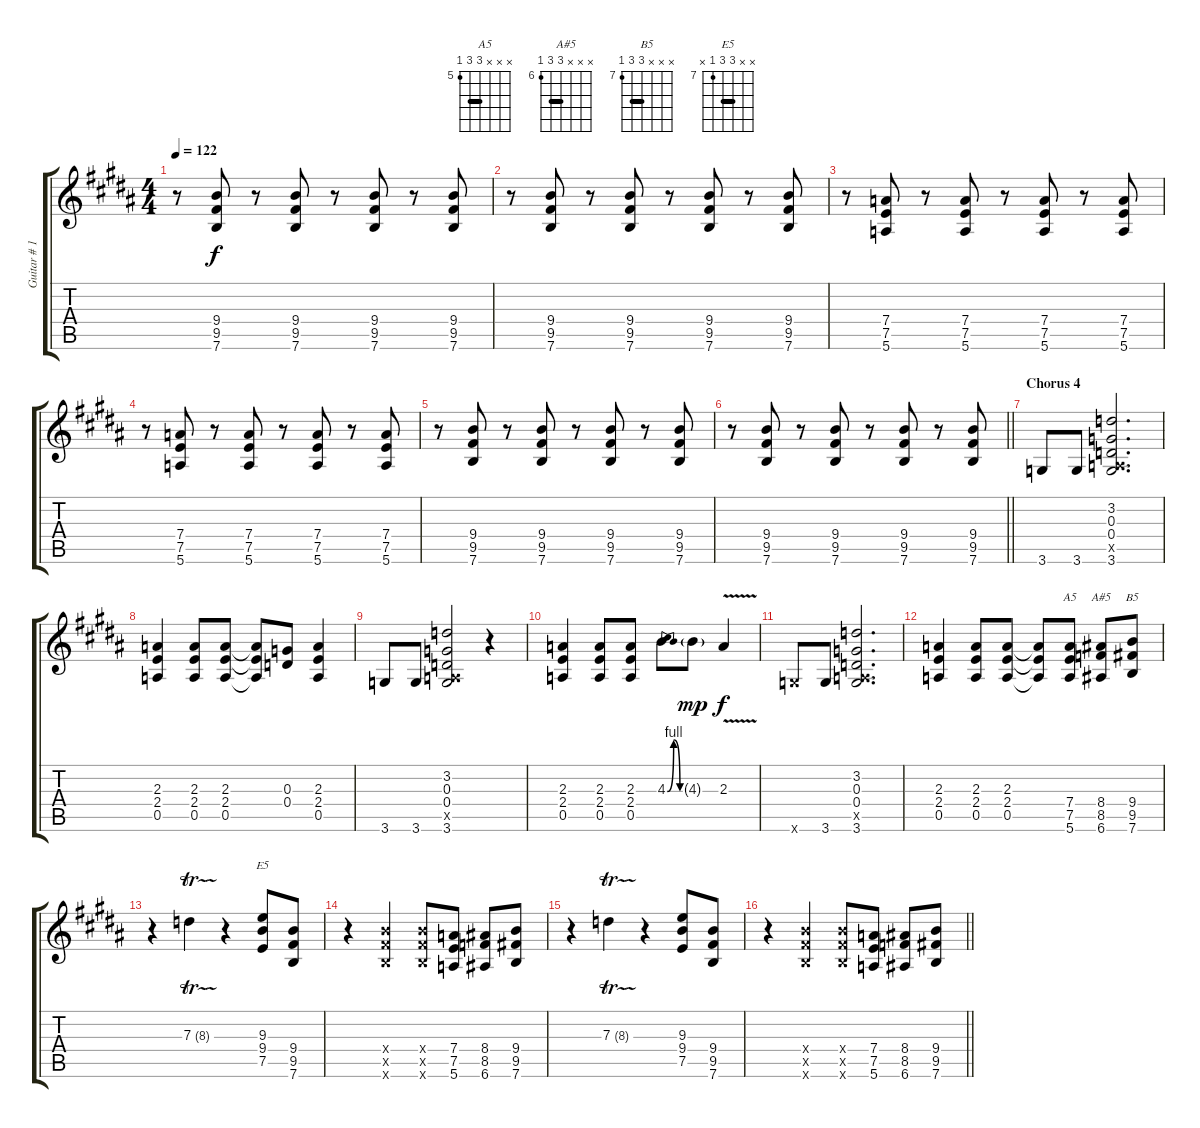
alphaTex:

\track ("Guitar # 1" "Guitar # 1") {instrument overdrivenguitar}
\staff {score tabs}
\tuning (E4 B3 G3 D3 A2 E2) {hide}
\chord ("A5" x x x 7 7 5) {firstfret 5 barre 7}
\chord ("A#5" x x x 8 8 6) {firstfret 6 barre 8}
\chord ("B5" x x x 9 9 7) {firstfret 7 barre 9}
\chord ("E5" x x 9 9 7 x) {firstfret 7 barre 9}
\ts (4 4)
\tempo 122
\clef g2
\ks b
r.8{dy f} (9.4 9.5 7.6).8 r.8 (9.4 9.5 7.6).8 r.8 (9.4 9.5 7.6).8 r.8 (9.4 9.5 7.6).8 |
r.8 (9.4 9.5 7.6).8 r.8 (9.4 9.5 7.6).8 r.8 (9.4 9.5 7.6).8 r.8 (9.4 9.5 7.6).8 |
r.8 (7.4 7.5 5.6).8 r.8 (7.4 7.5 5.6).8 r.8 (7.4 7.5 5.6).8 r.8 (7.4 7.5 5.6).8 |
r.8 (7.4 7.5 5.6).8 r.8 (7.4 7.5 5.6).8 r.8 (7.4 7.5 5.6).8 r.8 (7.4 7.5 5.6).8 |
r.8 (9.4 9.5 7.6).8 r.8 (9.4 9.5 7.6).8 r.8 (9.4 9.5 7.6).8 r.8 (9.4 9.5 7.6).8 |
\barLineRight lightlight
r.8 (9.4 9.5 7.6).8 r.8 (9.4 9.5 7.6).8 r.8 (9.4 9.5 7.6).8 r.8 (9.4 9.5 7.6).8 |
\section ("" "Chorus 4")
3.6.8 3.6.8 (3.2 0.3 0.4 0.5{x} 3.6).2{d} |
(2.3 2.4 0.5).4 (2.3 2.4 0.5).8 (2.3 2.4 0.5).8 (2.3{t} 2.4{t} 0.5{t}).8 (0.3 0.4).8 (2.3 2.4 0.5).4 |
3.6.8 3.6.8 (3.2 0.3 0.4 0.5{x} 3.6).2 r.4 |
(2.3 2.4 0.5).4 (2.3 2.4 0.5).8 (2.3 2.4 0.5).8 4.3{be (bendrelease 0 0 10 4 50 4 60 0)}.8 4.3{g}.8{dy mp} 2.3{v}.4{dy f} |
3.6{x}.8 3.6.8 (3.2 0.3 0.4 0.5{x} 3.6).2{d} |
(2.3 2.4 0.5).4 (2.3 2.4 0.5).8 (2.3 2.4 0.5).8 (2.3{t} 2.4{t} 0.5{t}).8 (7.4 7.5 5.6).8{ch "A5"} (8.4 8.5 6.6).8{ch "A#5"} (9.4 9.5 7.6).8{ch "B5"} |
r.4 7.3{tr (8 16)}.4 r.4 (9.3 9.4 7.5).8{ch "E5"} (9.4 9.5 7.6).8 |
r.4 (9.4{x} 9.5{x} 7.6{x}).4 (9.4{x} 9.5{x} 7.6{x}).8 (7.4 7.5 5.6).8 (8.4 8.5 6.6).8 (9.4 9.5 7.6).8 |
r.4 7.3{tr (8 16)}.4 r.4 (9.3 9.4 7.5).8 (9.4 9.5 7.6).8 |
\barLineRight lightlight
r.4 (9.4{x} 9.5{x} 7.6{x}).4 (9.4{x} 9.5{x} 7.6{x}).8 (7.4 7.5 5.6).8 (8.4 8.5 6.6).8 (9.4 9.5 7.6).8
